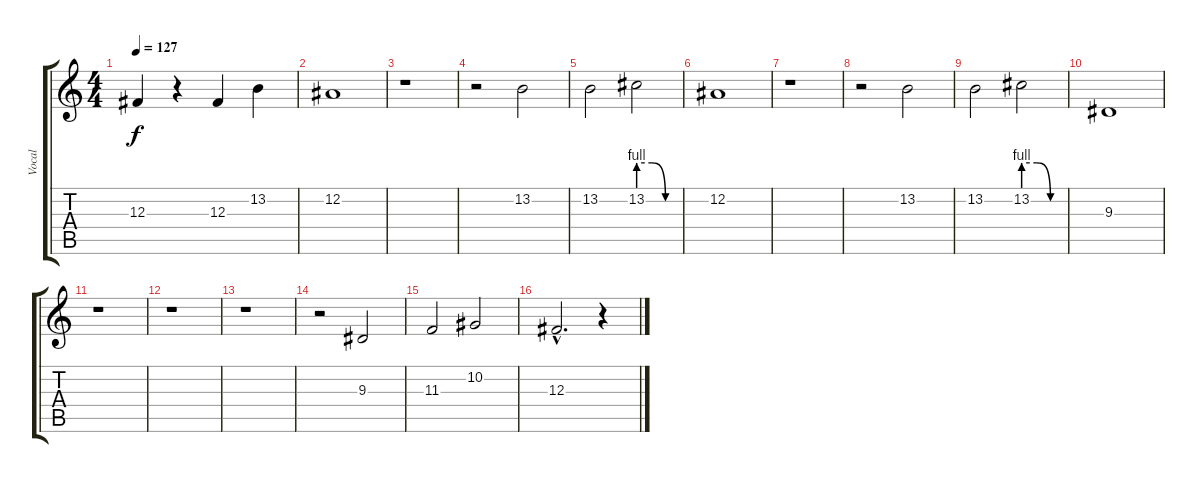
\track ("Vocal" "Vocal") {instrument lead2sawtooth}
\staff {score tabs}
\tuning (Eb4 Bb3 Gb3 Db3 Ab2 Eb2) {hide}
\ts (4 4)
\tempo 127
\clef g2
\ks c
12.3.4{dy f} r.4 12.3.4 13.2.4 |
12.2.1 |
r.1 |
r.2 13.2.2 |
13.2.2 13.2{be (custom 0 4 20 4 40 0 60 0)}.2 |
12.2.1 |
r.1 |
r.2 13.2.2 |
13.2.2 13.2{be (custom 0 4 20 4 40 0 60 0)}.2 |
9.3.1 |
r.1 |
r.1 |
r.1 |
r.2 9.3.2 |
11.3.2 10.2.2 |
12.3{hac}.2{d} r.4
